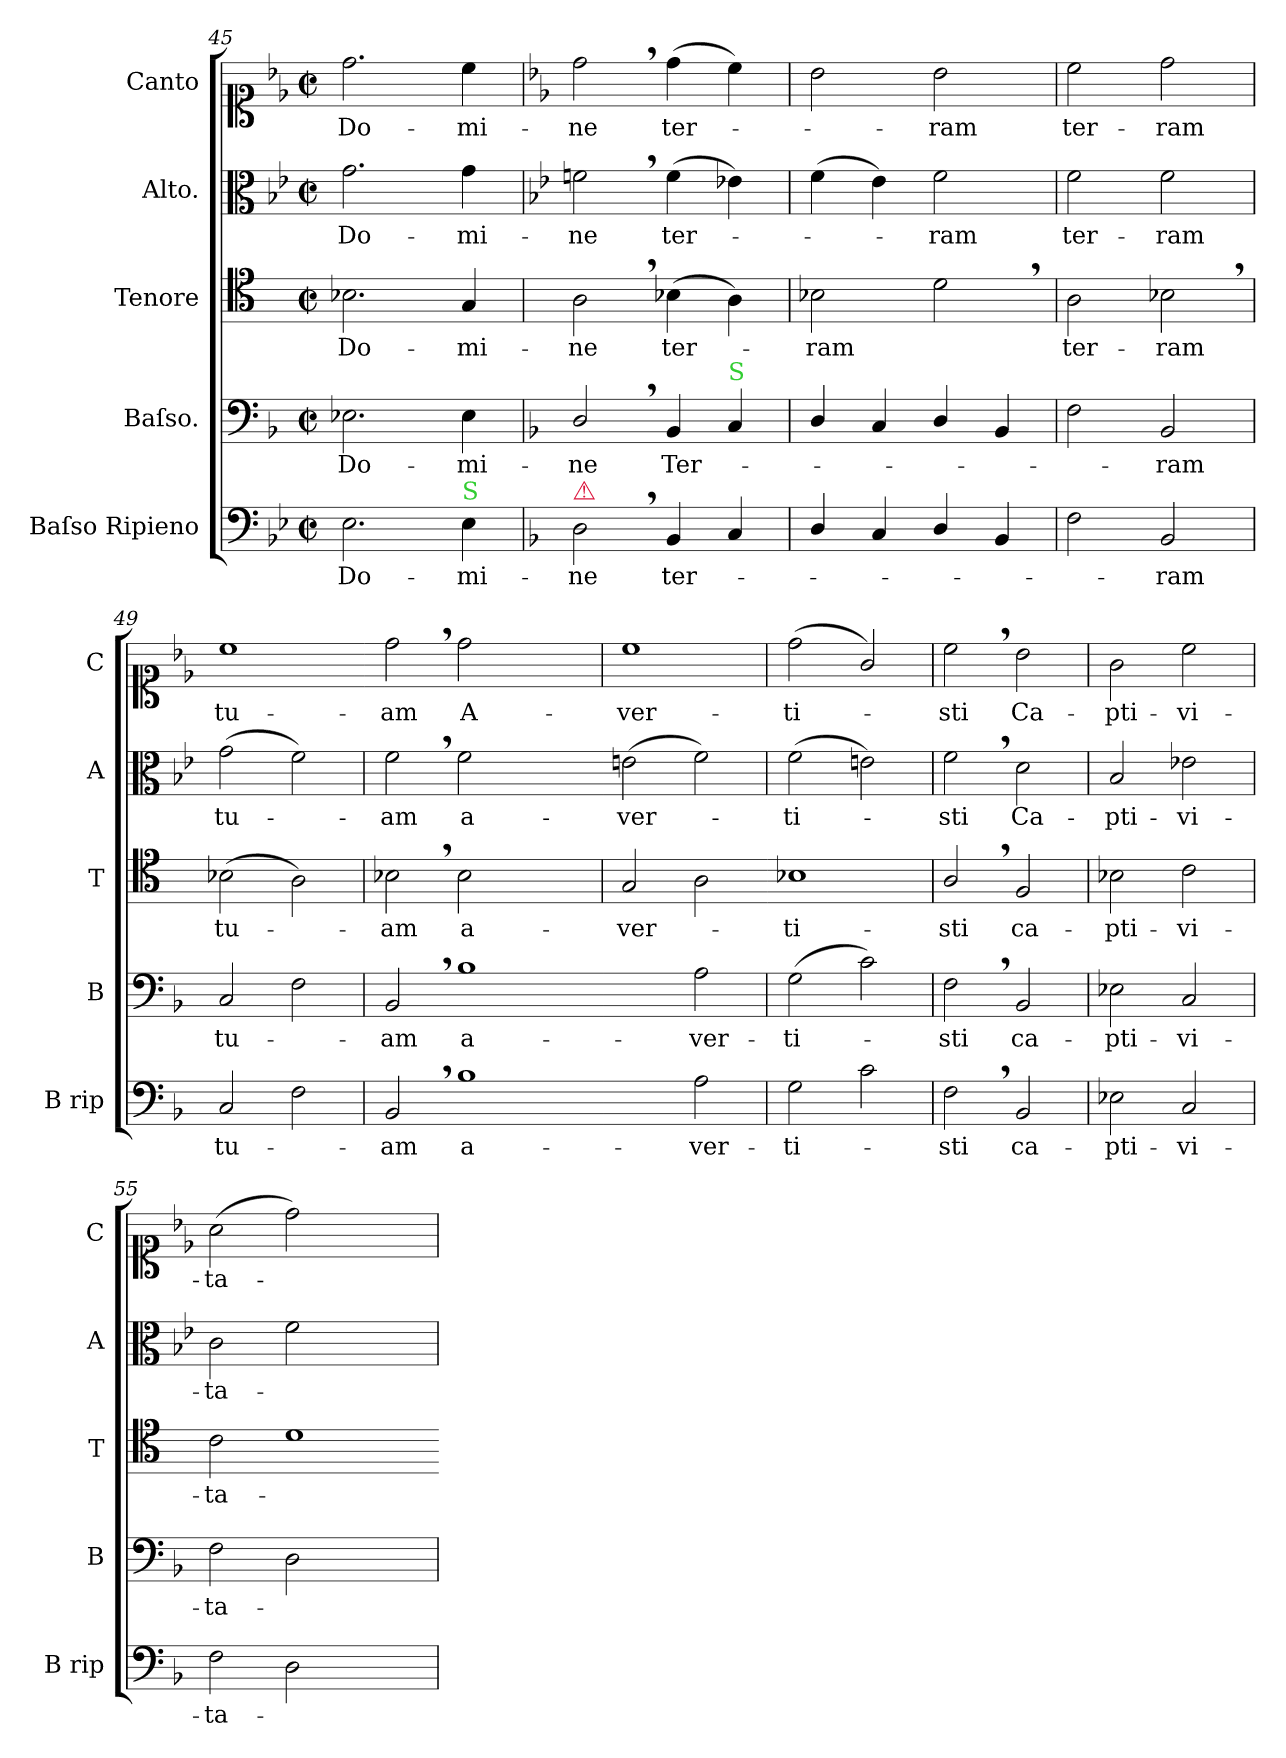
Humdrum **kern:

**kern	**text	**kern	**text	**kern	**text	**kern	**text	**kern	**text
*part5	*part5	*part4	*part4	*part3	*part3	*part2	*part2	*part1	*part1
*staff5	*staff5	*staff4	*staff4	*staff3	*staff3	*staff2	*staff2	*staff1	*staff1
*I"Baſso Ripieno	*	*I"Baſso.	*	*I"Tenore	*	*I"Alto.	*	*I"Canto	*
*I'B rip	*	*I'B	*	*I'T	*	*I'A	*	*I'C	*
*clefF4	*	*clefF4	*	*clefC4	*	*clefC3	*	*clefC1	*
*k[b-e-]	*	*k[b-]	*	*	*	*k[b-e-]	*	*k[b-e-]	*
*M2/2	*	*M2/2	*	*M2/2	*	*M2/2	*	*M2/2	*
*met(c|)	*	*met(c|)	*	*met(c|)	*	*met(c|)	*	*met(c|)	*
=45	=45	=45	=45	=45	=45	=45	=45	=45	=45
2.E-\	Do-	2.E-X\	Do-	2.B-\	Do-	2.g\	Do-	2.dd\	Do-
!LO:TX:a:color=limegreen:t=S	!	!	!	!	!	!	!	!	!
4E-\	-mi-	4E-\	-mi-	4G/	-mi-	4g\	-mi-	4cc\	-mi-
=46	=46	=46	=46	=46	=46	=46	=46	=46	=46
*k[b-]	*	*	*	*	*	*	*	*	*
!LO:TX:a:color=crimson:t=⚠	!	!	!	!	!	!	!	!	!
2D,<\	-ne	2D,</	-ne	2A,<\	-ne	2fn,<\	-ne	2dd,<\	-ne
4BB-/	ter-	4BB-/	Ter-	(4B-\	ter-	(4f\	ter-	(4dd\	ter-
!	!	!LO:TX:a:color=limegreen:t=S	!	!	!	!	!	!	!
4C/	.	4C/	.	4A\)	.	4e-X\)	.	4cc\)	.
=47	=47	=47	=47	=47	=47	=47	=47	=47	=47
4D/	.	4D/	.	2B-\	-ram	(4f\	.	2b-\	.
4C/	.	4C/	.	.	.	4e-\)	.	.	.
4D/	.	4D/	.	2d,<\	.	2f\	-ram	2b-\	-ram
4BB-/	.	4BB-/	.	.	.	.	.	.	.
=48	=48	=48	=48	=48	=48	=48	=48	=48	=48
!	!	!	!	!	!LO:LY:i	!	!LO:LY:i	!	!LO:LY:i
2F\	.	2F\	.	2A\	ter-	2f\	ter-	2cc\	ter-
!	!	!	!	!	!LO:LY:i	!	!LO:LY:i	!	!LO:LY:i
2BB-/	-ram	2BB-/	-ram	2B-,<\	-ram	2f\	-ram	2dd\	-ram
=49	=49	=49	=49	=49	=49	=49	=49	=49	=49
2C/	tu-	2C/	tu-	(2B-\	tu-	(2g\	tu-	1cc	tu-
2F\	.	2F\	.	2A\)	.	2f\)	.	.	.
=50	=50-	=50	=50-	=50	=50-	=50	=50-	=50-	=50-
2BB-,</	-am	2BB-,</	-am	2B-,<\	-am	2f,<\	-am	2dd,<\	-am
1B-	a-	1B-	a-	2B-\	a-	2f\	a-	2dd\	A-
.	.	.	.	2ryy	.	2ryy	.	2ryy	.
=51-	=51	=51-	=51	=51	=51	=51-	=51	=51	=51
2ryy	.	2ryy	.	2G/	-ver-	(2en\	-ver-	1cc	-ver-
2A\	-ver-	2A\	-ver-	2A\	.	2f\)	.	.	.
=52	=52	=52	=52	=52-	=52	=52	=52	=52	=52
2G\	-ti-	(2G\	-ti-	1B-	-ti-	(2f\	-ti-	(2dd\	-ti-
2c\	.	2c\)	.	.	.	2en\)	.	2g/)	.
=53	=53	=53	=53	=53	=53	=53	=53	=53	=53
2F,<\	-sti	2F,<\	-sti	2A,</	-sti	2f,<\	-sti	2cc,<\	-sti
2BB-/	ca-	2BB-/	ca-	2F/	ca-	2d\	Ca-	2b-\	Ca-
=54	=54	=54	=54	=54	=54	=54	=54	=54	=54
2E-X\	-pti-	2E-X\	-pti-	2B-\	-pti-	2B-/	-pti-	2g\	-pti-
2C/	-vi-	2C/	-vi-	2c\	-vi-	2e-X\	-vi-	2cc\	-vi-
=55	=55	=55	=55	=55	=55	=55	=55	=55	=55
2F\	-ta-	2F\	-ta-	2c\	-ta-	2c\	-ta-	(2a\	-ta-
2D\	.	2D\	.	1d	.	2f\	.	2dd\)	.
2ryy	.	2ryy	.	.	.	2ryy	.	2ryy	.
=	=	=	=	=-	=	=	=	=	=
*-	*-	*-	*-	*-	*-	*-	*-	*-	*-
